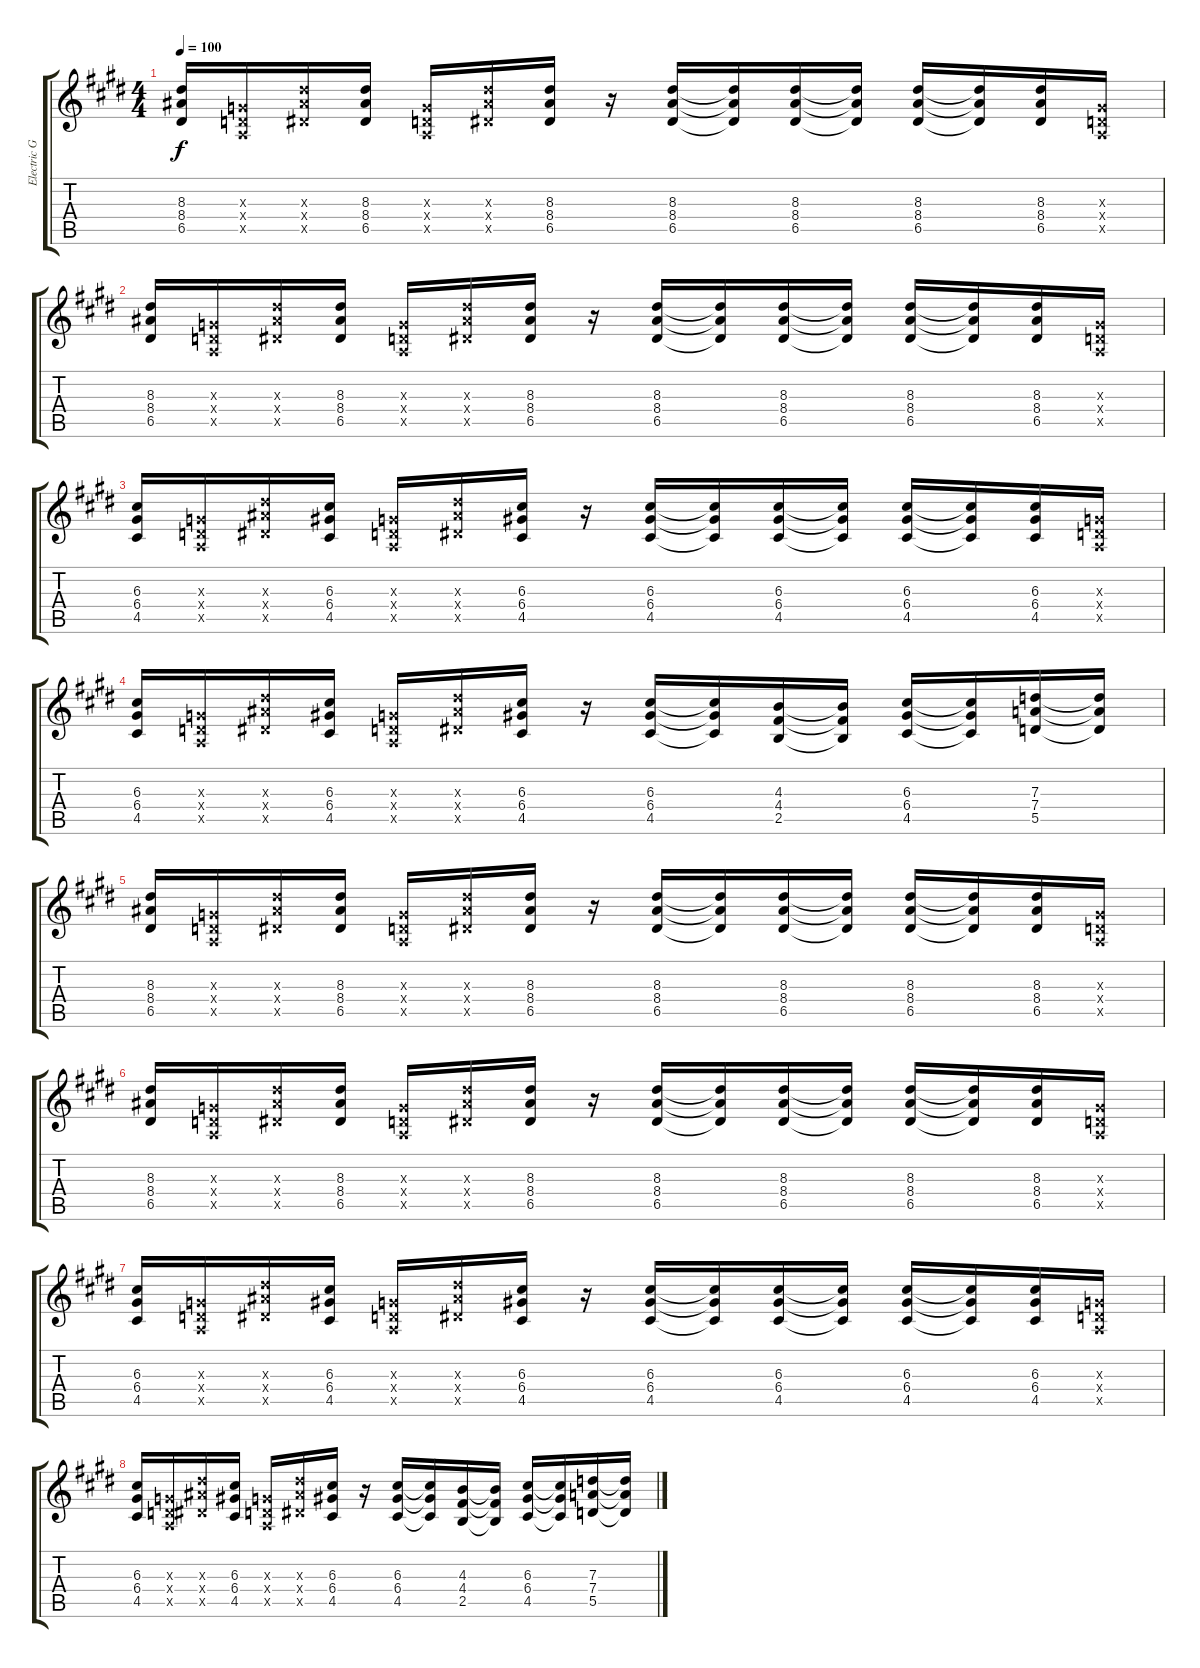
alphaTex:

\track ("Electric Guitar" "Electric G") {instrument distortionguitar}
\staff {score tabs}
\tuning (E4 B3 G3 D3 A2 E2) {hide}
\ts (4 4)
\tempo 100
\clef g2
\ks e
(8.3 8.4 6.5).16{dy f} (0.3{x} 0.4{x} 0.5{x}).16 (8.3{x} 8.4{x} 6.5{x}).16 (8.3 8.4 6.5).16 (0.3{x} 0.4{x} 0.5{x}).16 (8.3{x} 8.4{x} 6.5{x}).16 (8.3 8.4 6.5).16 r.16 (8.3 8.4 6.5).16 (8.3{t} 8.4{t} 6.5{t}).16 (8.3 8.4 6.5).16 (8.3{t} 8.4{t} 6.5{t}).16 (8.3 8.4 6.5).16 (8.3{t} 8.4{t} 6.5{t}).16 (8.3 8.4 6.5).16 (0.3{x} 0.4{x} 0.5{x}).16 |
(8.3 8.4 6.5).16 (0.3{x} 0.4{x} 0.5{x}).16 (8.3{x} 8.4{x} 6.5{x}).16 (8.3 8.4 6.5).16 (0.3{x} 0.4{x} 0.5{x}).16 (8.3{x} 8.4{x} 6.5{x}).16 (8.3 8.4 6.5).16 r.16 (8.3 8.4 6.5).16 (8.3{t} 8.4{t} 6.5{t}).16 (8.3 8.4 6.5).16 (8.3{t} 8.4{t} 6.5{t}).16 (8.3 8.4 6.5).16 (8.3{t} 8.4{t} 6.5{t}).16 (8.3 8.4 6.5).16 (0.3{x} 0.4{x} 0.5{x}).16 |
(6.3 6.4 4.5).16 (0.3{x} 0.4{x} 0.5{x}).16 (8.3{x} 8.4{x} 6.5{x}).16 (6.3 6.4 4.5).16 (0.3{x} 0.4{x} 0.5{x}).16 (8.3{x} 8.4{x} 6.5{x}).16 (6.3 6.4 4.5).16 r.16 (6.3 6.4 4.5).16 (6.3{t} 6.4{t} 4.5{t}).16 (6.3 6.4 4.5).16 (6.3{t} 6.4{t} 4.5{t}).16 (6.3 6.4 4.5).16 (6.3{t} 6.4{t} 4.5{t}).16 (6.3 6.4 4.5).16 (0.3{x} 0.4{x} 0.5{x}).16 |
(6.3 6.4 4.5).16 (0.3{x} 0.4{x} 0.5{x}).16 (8.3{x} 8.4{x} 6.5{x}).16 (6.3 6.4 4.5).16 (0.3{x} 0.4{x} 0.5{x}).16 (8.3{x} 8.4{x} 6.5{x}).16 (6.3 6.4 4.5).16 r.16 (6.3 6.4 4.5).16 (6.3{t} 6.4{t} 4.5{t}).16 (4.3 4.4 2.5).16 (4.3{t} 4.4{t} 2.5{t}).16 (6.3 6.4 4.5).16 (6.3{t} 6.4{t} 4.5{t}).16 (7.3 7.4 5.5).16 (7.3{t} 7.4{t} 5.5{t}).16 |
(8.3 8.4 6.5).16 (0.3{x} 0.4{x} 0.5{x}).16 (8.3{x} 8.4{x} 6.5{x}).16 (8.3 8.4 6.5).16 (0.3{x} 0.4{x} 0.5{x}).16 (8.3{x} 8.4{x} 6.5{x}).16 (8.3 8.4 6.5).16 r.16 (8.3 8.4 6.5).16 (8.3{t} 8.4{t} 6.5{t}).16 (8.3 8.4 6.5).16 (8.3{t} 8.4{t} 6.5{t}).16 (8.3 8.4 6.5).16 (8.3{t} 8.4{t} 6.5{t}).16 (8.3 8.4 6.5).16 (0.3{x} 0.4{x} 0.5{x}).16 |
(8.3 8.4 6.5).16 (0.3{x} 0.4{x} 0.5{x}).16 (8.3{x} 8.4{x} 6.5{x}).16 (8.3 8.4 6.5).16 (0.3{x} 0.4{x} 0.5{x}).16 (8.3{x} 8.4{x} 6.5{x}).16 (8.3 8.4 6.5).16 r.16 (8.3 8.4 6.5).16 (8.3{t} 8.4{t} 6.5{t}).16 (8.3 8.4 6.5).16 (8.3{t} 8.4{t} 6.5{t}).16 (8.3 8.4 6.5).16 (8.3{t} 8.4{t} 6.5{t}).16 (8.3 8.4 6.5).16 (0.3{x} 0.4{x} 0.5{x}).16 |
(6.3 6.4 4.5).16 (0.3{x} 0.4{x} 0.5{x}).16 (8.3{x} 8.4{x} 6.5{x}).16 (6.3 6.4 4.5).16 (0.3{x} 0.4{x} 0.5{x}).16 (8.3{x} 8.4{x} 6.5{x}).16 (6.3 6.4 4.5).16 r.16 (6.3 6.4 4.5).16 (6.3{t} 6.4{t} 4.5{t}).16 (6.3 6.4 4.5).16 (6.3{t} 6.4{t} 4.5{t}).16 (6.3 6.4 4.5).16 (6.3{t} 6.4{t} 4.5{t}).16 (6.3 6.4 4.5).16 (0.3{x} 0.4{x} 0.5{x}).16 |
(6.3 6.4 4.5).16 (0.3{x} 0.4{x} 0.5{x}).16 (8.3{x} 8.4{x} 6.5{x}).16 (6.3 6.4 4.5).16 (0.3{x} 0.4{x} 0.5{x}).16 (8.3{x} 8.4{x} 6.5{x}).16 (6.3 6.4 4.5).16 r.16 (6.3 6.4 4.5).16 (6.3{t} 6.4{t} 4.5{t}).16 (4.3 4.4 2.5).16 (4.3{t} 4.4{t} 2.5{t}).16 (6.3 6.4 4.5).16 (6.3{t} 6.4{t} 4.5{t}).16 (7.3 7.4 5.5).16 (7.3{t} 7.4{t} 5.5{t}).16
